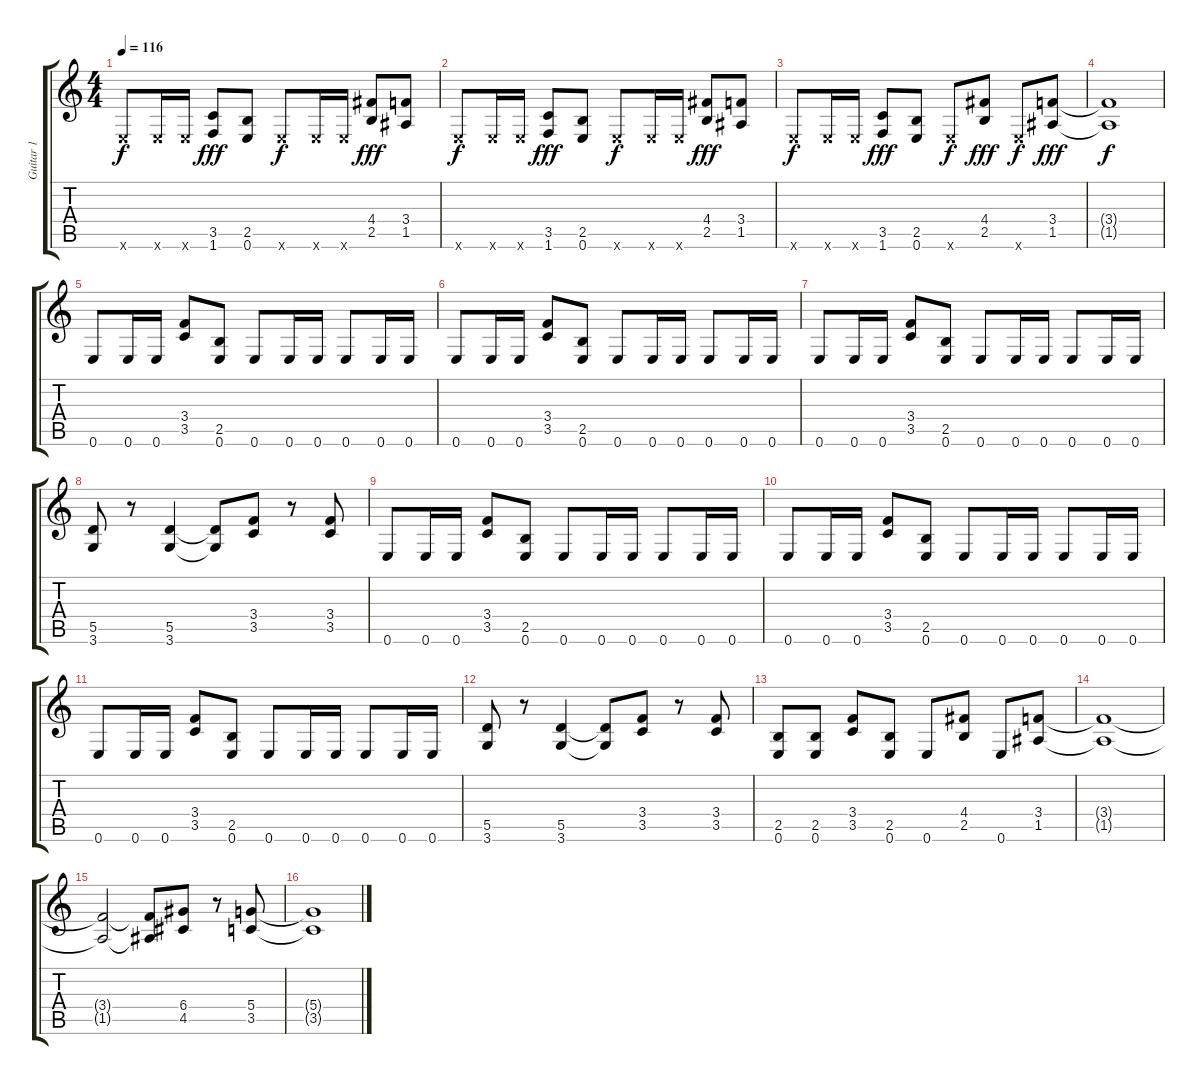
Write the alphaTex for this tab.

\track ("Guitar 1" "Guitar 1") {instrument overdrivenguitar}
\staff {score tabs}
\tuning (E4 B3 G3 D3 A2 E2) {hide}
\ts (4 4)
\tempo 116
\clef g2
\ks c
0.6{x}.8{dy f} 0.6{x}.16 0.6{x}.16 (3.5 1.6).8{dy fff} (2.5 0.6).8 0.6{x}.8{dy f} 0.6{x}.16 0.6{x}.16 (4.4 2.5).8{dy fff} (3.4 1.5).8 |
0.6{x}.8{dy f} 0.6{x}.16 0.6{x}.16 (3.5 1.6).8{dy fff} (2.5 0.6).8 0.6{x}.8{dy f} 0.6{x}.16 0.6{x}.16 (4.4 2.5).8{dy fff} (3.4 1.5).8 |
0.6{x}.8{dy f} 0.6{x}.16 0.6{x}.16 (3.5 1.6).8{dy fff} (2.5 0.6).8 0.6{x}.8{dy f} (4.4 2.5).8{dy fff} 0.6{x}.8{dy f} (3.4 1.5).8{dy fff} |
(3.4{t} 1.5{t}).1{dy f} |
0.6.8{volume 12} 0.6.16 0.6.16 (3.4 3.5).8 (2.5 0.6).8 0.6.8 0.6.16 0.6.16 0.6.8 0.6.16 0.6.16 |
0.6.8 0.6.16 0.6.16 (3.4 3.5).8 (2.5 0.6).8 0.6.8 0.6.16 0.6.16 0.6.8 0.6.16 0.6.16 |
0.6.8 0.6.16 0.6.16 (3.4 3.5).8 (2.5 0.6).8 0.6.8 0.6.16 0.6.16 0.6.8 0.6.16 0.6.16 |
(5.5 3.6).8 r.8 (5.5 3.6).4 (5.5{t} 3.6{t}).8 (3.4 3.5).8 r.8 (3.4 3.5).8 |
0.6.8 0.6.16 0.6.16 (3.4 3.5).8 (2.5 0.6).8 0.6.8 0.6.16 0.6.16 0.6.8 0.6.16 0.6.16 |
0.6.8 0.6.16 0.6.16 (3.4 3.5).8 (2.5 0.6).8 0.6.8 0.6.16 0.6.16 0.6.8 0.6.16 0.6.16 |
0.6.8 0.6.16 0.6.16 (3.4 3.5).8 (2.5 0.6).8 0.6.8 0.6.16 0.6.16 0.6.8 0.6.16 0.6.16 |
(5.5 3.6).8 r.8 (5.5 3.6).4 (5.5{t} 3.6{t}).8 (3.4 3.5).8 r.8 (3.4 3.5).8 |
(2.5 0.6).8 (2.5 0.6).8 (3.4 3.5).8 (2.5 0.6).8 0.6.8 (4.4 2.5).8 0.6.8 (3.4 1.5).8 |
(3.4{t} 1.5{t}).1 |
(3.4{t} 1.5{t}).2 (3.4{t} 1.5{t}).8 (6.4 4.5).8 r.8 (5.4 3.5).8 |
(5.4{t} 3.5{t}).1
